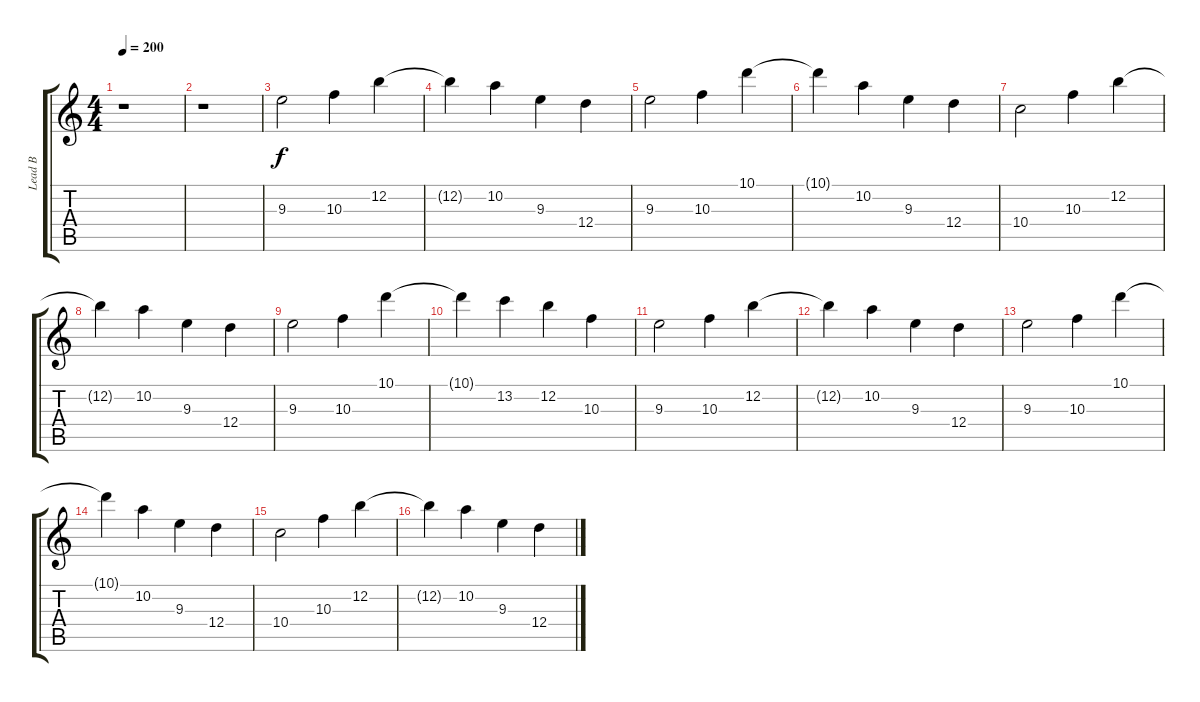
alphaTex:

\track ("Lead B" "Lead B") {instrument distortionguitar}
\staff {score tabs}
\tuning (E4 B3 G3 D3 A2 E2) {hide}
\ts (4 4)
\tempo 200
\clef g2
\ks c
r.1{dy f} |
r.1 |
9.3.2 10.3.4 12.2.4 |
12.2{t}.4 10.2.4 9.3.4 12.4.4 |
9.3.2 10.3.4 10.1.4 |
10.1{t}.4 10.2.4 9.3.4 12.4.4 |
10.4.2 10.3.4 12.2.4 |
12.2{t}.4 10.2.4 9.3.4 12.4.4 |
9.3.2 10.3.4 10.1.4 |
10.1{t}.4 13.2.4 12.2.4 10.3.4 |
9.3.2 10.3.4 12.2.4 |
12.2{t}.4 10.2.4 9.3.4 12.4.4 |
9.3.2 10.3.4 10.1.4 |
10.1{t}.4 10.2.4 9.3.4 12.4.4 |
10.4.2 10.3.4 12.2.4 |
12.2{t}.4 10.2.4 9.3.4 12.4.4
